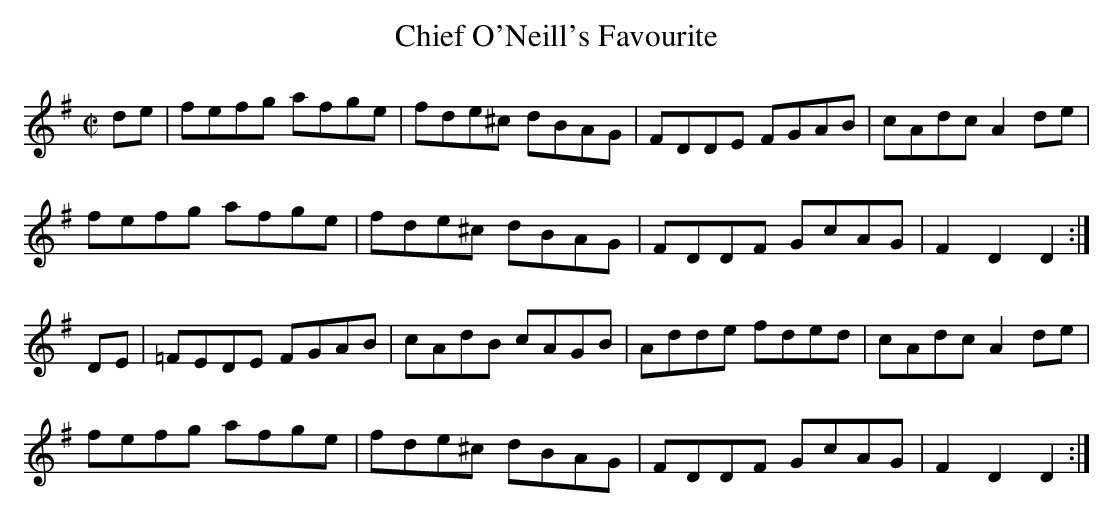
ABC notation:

X:1
T:Chief O'Neill's Favourite
M:C|
L:1/8
K:D Mixolydian
de|fefg afge|fde^c dBAG|FDDE FGAB|cAdc A2de|!
fefg afge|fde^c dBAG|FDDF GcAG|F2D2 D2:|!
DE|=FEDE FGAB|cAdB cAGB|Adde fded|cAdc A2de|!
fefg afge|fde^c dBAG|FDDF GcAG|F2D2 D2:|!
